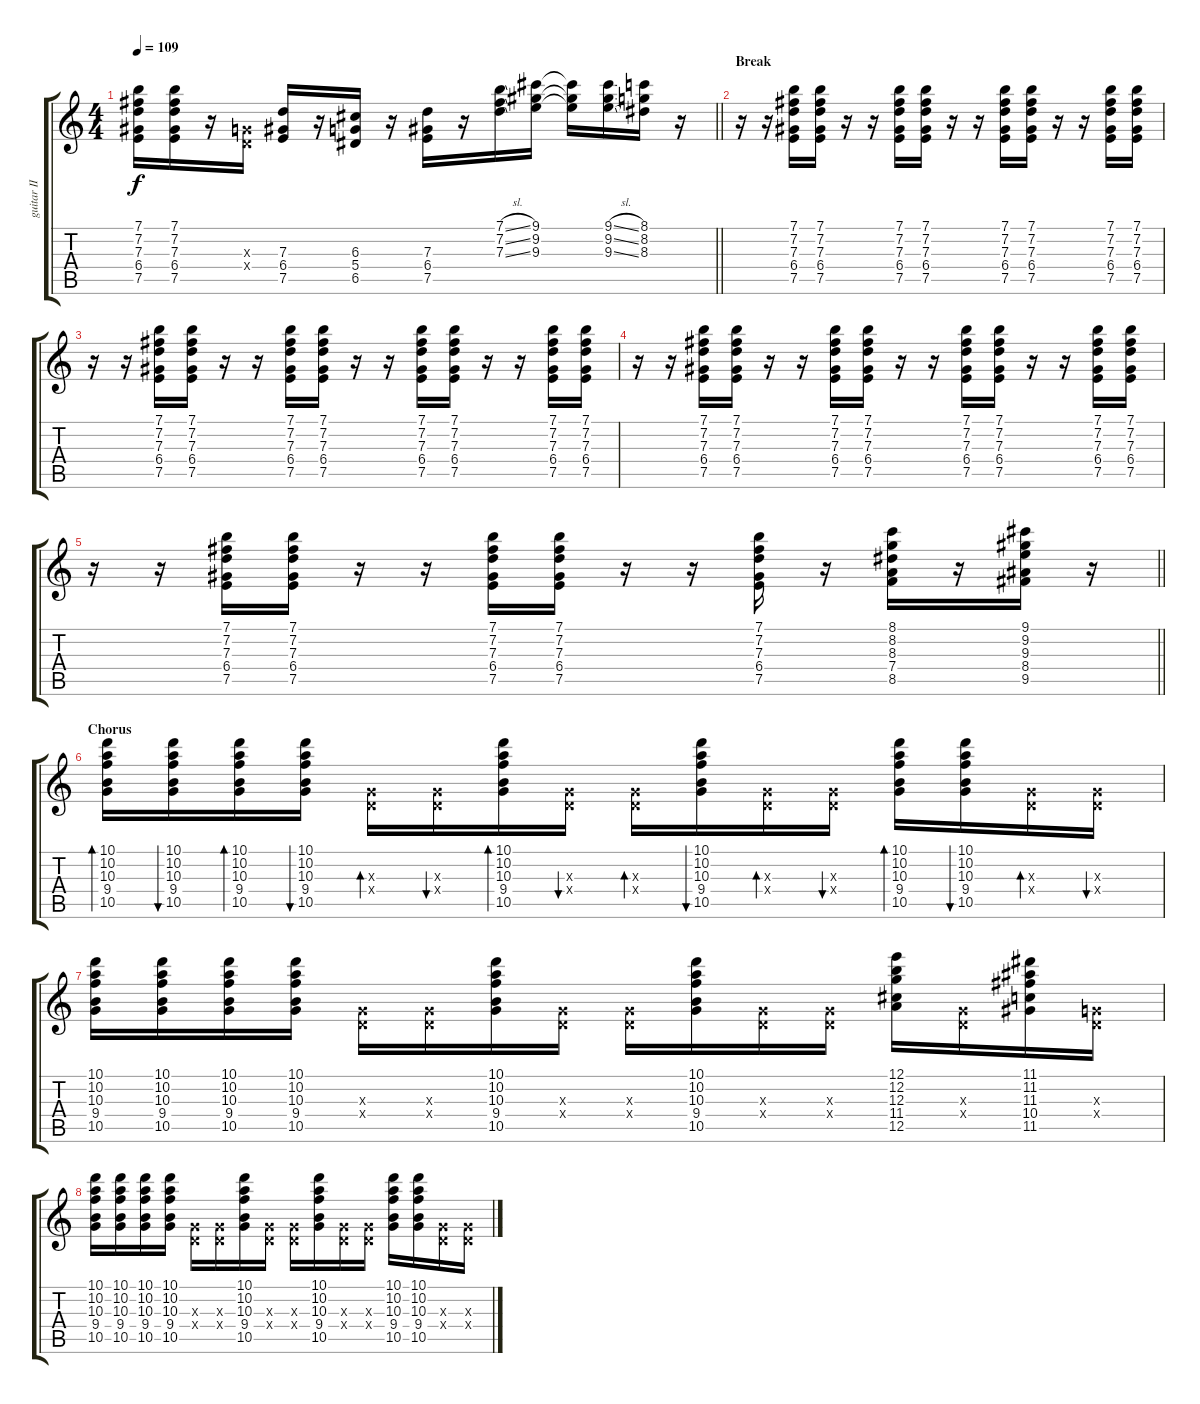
\track ("guitar II" "guitar II") {instrument electricguitarclean}
\staff {score tabs}
\tuning (E4 B3 G3 D3 A2 E2) {hide}
\ts (4 4)
\tempo 109
\clef g2
\barLineRight lightlight
\ks aminor
(7.1 7.2 7.3 6.4 7.5).16{dy f} (7.1 7.2 7.3 6.4 7.5).16 r.16 (0.3{x} 0.4{x}).16 (7.3 6.4 7.5).16 r.16 (6.3 5.4 6.5).16 r.16 (7.3 6.4 7.5).16 r.16 (7.1{sl} 7.2{sl} 7.3{sl}).16 (9.1 9.2 9.3).16 (9.1{t} 9.2{t} 9.3{t}).16 (9.1{sl} 9.2{sl} 9.3{sl}).16 (8.1 8.2 8.3).16 r.16 |
\section ("" "Break")
r.16 r.16 (7.1 7.2 7.3 6.4 7.5).16 (7.1 7.2 7.3 6.4 7.5).16 r.16 r.16 (7.1 7.2 7.3 6.4 7.5).16 (7.1 7.2 7.3 6.4 7.5).16 r.16 r.16 (7.1 7.2 7.3 6.4 7.5).16 (7.1 7.2 7.3 6.4 7.5).16 r.16 r.16 (7.1 7.2 7.3 6.4 7.5).16 (7.1 7.2 7.3 6.4 7.5).16 |
r.16 r.16 (7.1 7.2 7.3 6.4 7.5).16 (7.1 7.2 7.3 6.4 7.5).16 r.16 r.16 (7.1 7.2 7.3 6.4 7.5).16 (7.1 7.2 7.3 6.4 7.5).16 r.16 r.16 (7.1 7.2 7.3 6.4 7.5).16 (7.1 7.2 7.3 6.4 7.5).16 r.16 r.16 (7.1 7.2 7.3 6.4 7.5).16 (7.1 7.2 7.3 6.4 7.5).16 |
r.16 r.16 (7.1 7.2 7.3 6.4 7.5).16 (7.1 7.2 7.3 6.4 7.5).16 r.16 r.16 (7.1 7.2 7.3 6.4 7.5).16 (7.1 7.2 7.3 6.4 7.5).16 r.16 r.16 (7.1 7.2 7.3 6.4 7.5).16 (7.1 7.2 7.3 6.4 7.5).16 r.16 r.16 (7.1 7.2 7.3 6.4 7.5).16 (7.1 7.2 7.3 6.4 7.5).16 |
\barLineRight lightlight
r.16 r.16 (7.1 7.2 7.3 6.4 7.5).16 (7.1 7.2 7.3 6.4 7.5).16 r.16 r.16 (7.1 7.2 7.3 6.4 7.5).16 (7.1 7.2 7.3 6.4 7.5).16 r.16 r.16 (7.1 7.2 7.3 6.4 7.5).16 r.16 (8.1 8.2 8.3 7.4 8.5).16 r.16 (9.1 9.2 9.3 8.4 9.5).16 r.16 |
\section ("" "Chorus")
(10.1 10.2 10.3 9.4 10.5).16{bd 30} (10.1 10.2 10.3 9.4 10.5).16{bu 30} (10.1 10.2 10.3 9.4 10.5).16{bd 30} (10.1 10.2 10.3 9.4 10.5).16{bu 30} (0.3{x} 0.4{x}).16{bd 30} (0.3{x} 0.4{x}).16{bu 30} (10.1 10.2 10.3 9.4 10.5).16{bd 30} (0.3{x} 0.4{x}).16{bu 30} (0.3{x} 0.4{x}).16{bd 30} (10.1 10.2 10.3 9.4 10.5).16{bu 30} (0.3{x} 0.4{x}).16{bd 30} (0.3{x} 0.4{x}).16{bu 30} (10.1 10.2 10.3 9.4 10.5).16{bd 30} (10.1 10.2 10.3 9.4 10.5).16{bu 30} (0.3{x} 0.4{x}).16{bd 30} (0.3{x} 0.4{x}).16{bu 30} |
(10.1 10.2 10.3 9.4 10.5).16 (10.1 10.2 10.3 9.4 10.5).16 (10.1 10.2 10.3 9.4 10.5).16 (10.1 10.2 10.3 9.4 10.5).16 (0.3{x} 0.4{x}).16 (0.3{x} 0.4{x}).16 (10.1 10.2 10.3 9.4 10.5).16 (0.3{x} 0.4{x}).16 (0.3{x} 0.4{x}).16 (10.1 10.2 10.3 9.4 10.5).16 (0.3{x} 0.4{x}).16 (0.3{x} 0.4{x}).16 (12.1 12.2 12.3 11.4 12.5).16 (0.3{x} 0.4{x}).16 (11.1 11.2 11.3 10.4 11.5).16 (0.3{x} 0.4{x}).16 |
(10.1 10.2 10.3 9.4 10.5).16 (10.1 10.2 10.3 9.4 10.5).16 (10.1 10.2 10.3 9.4 10.5).16 (10.1 10.2 10.3 9.4 10.5).16 (0.3{x} 0.4{x}).16 (0.3{x} 0.4{x}).16 (10.1 10.2 10.3 9.4 10.5).16 (0.3{x} 0.4{x}).16 (0.3{x} 0.4{x}).16 (10.1 10.2 10.3 9.4 10.5).16 (0.3{x} 0.4{x}).16 (0.3{x} 0.4{x}).16 (10.1 10.2 10.3 9.4 10.5).16 (10.1 10.2 10.3 9.4 10.5).16 (0.3{x} 0.4{x}).16 (0.3{x} 0.4{x}).16
